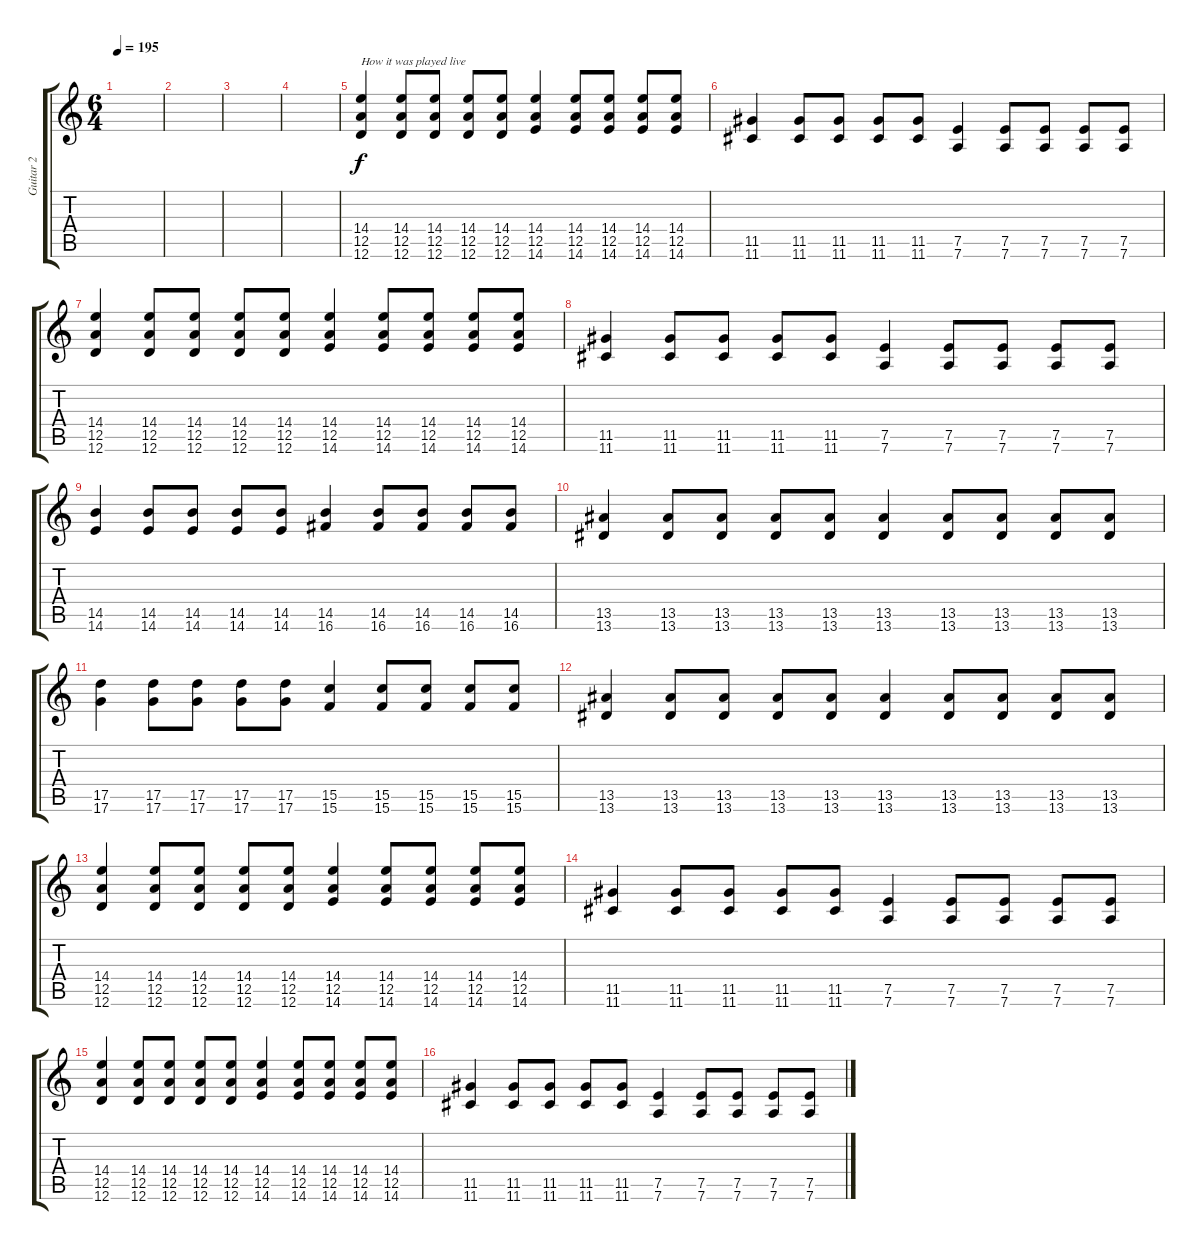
\track ("Guitar 2" "Guitar 2") {instrument distortionguitar}
\staff {score tabs}
\tuning (D4 A3 F3 D3 A2 D2) {hide}
\ts (6 4)
\tempo 195
\clef g2
\ks c
|
|
|
|
(14.4 12.5 12.6).4{txt "How it was played live" volume 16 balance 11 instrument distortionguitar} (14.4 12.5 12.6).8 (14.4 12.5 12.6).8 (14.4 12.5 12.6).8 (14.4 12.5 12.6).8 (14.4 12.5 14.6).4 (14.4 12.5 14.6).8 (14.4 12.5 14.6).8 (14.4 12.5 14.6).8 (14.4 12.5 14.6).8 |
(11.5 11.6).4 (11.5 11.6).8 (11.5 11.6).8 (11.5 11.6).8 (11.5 11.6).8 (7.5 7.6).4 (7.5 7.6).8 (7.5 7.6).8 (7.5 7.6).8 (7.5 7.6).8 |
(14.4 12.5 12.6).4 (14.4 12.5 12.6).8 (14.4 12.5 12.6).8 (14.4 12.5 12.6).8 (14.4 12.5 12.6).8 (14.4 12.5 14.6).4 (14.4 12.5 14.6).8 (14.4 12.5 14.6).8 (14.4 12.5 14.6).8 (14.4 12.5 14.6).8 |
(11.5 11.6).4 (11.5 11.6).8 (11.5 11.6).8 (11.5 11.6).8 (11.5 11.6).8 (7.5 7.6).4 (7.5 7.6).8 (7.5 7.6).8 (7.5 7.6).8 (7.5 7.6).8 |
(14.5 14.6).4 (14.5 14.6).8 (14.5 14.6).8 (14.5 14.6).8 (14.5 14.6).8 (14.5 16.6).4 (14.5 16.6).8 (14.5 16.6).8 (14.5 16.6).8 (14.5 16.6).8 |
(13.5 13.6).4 (13.5 13.6).8 (13.5 13.6).8 (13.5 13.6).8 (13.5 13.6).8 (13.5 13.6).4 (13.5 13.6).8 (13.5 13.6).8 (13.5 13.6).8 (13.5 13.6).8 |
(17.5 17.6).4 (17.5 17.6).8 (17.5 17.6).8 (17.5 17.6).8 (17.5 17.6).8 (15.5 15.6).4 (15.5 15.6).8 (15.5 15.6).8 (15.5 15.6).8 (15.5 15.6).8 |
(13.5 13.6).4 (13.5 13.6).8 (13.5 13.6).8 (13.5 13.6).8 (13.5 13.6).8 (13.5 13.6).4 (13.5 13.6).8 (13.5 13.6).8 (13.5 13.6).8 (13.5 13.6).8 |
(14.4 12.5 12.6).4 (14.4 12.5 12.6).8 (14.4 12.5 12.6).8 (14.4 12.5 12.6).8 (14.4 12.5 12.6).8 (14.4 12.5 14.6).4 (14.4 12.5 14.6).8 (14.4 12.5 14.6).8 (14.4 12.5 14.6).8 (14.4 12.5 14.6).8 |
(11.5 11.6).4 (11.5 11.6).8 (11.5 11.6).8 (11.5 11.6).8 (11.5 11.6).8 (7.5 7.6).4 (7.5 7.6).8 (7.5 7.6).8 (7.5 7.6).8 (7.5 7.6).8 |
(14.4 12.5 12.6).4 (14.4 12.5 12.6).8 (14.4 12.5 12.6).8 (14.4 12.5 12.6).8 (14.4 12.5 12.6).8 (14.4 12.5 14.6).4 (14.4 12.5 14.6).8 (14.4 12.5 14.6).8 (14.4 12.5 14.6).8 (14.4 12.5 14.6).8 |
(11.5 11.6).4 (11.5 11.6).8 (11.5 11.6).8 (11.5 11.6).8 (11.5 11.6).8 (7.5 7.6).4 (7.5 7.6).8 (7.5 7.6).8 (7.5 7.6).8 (7.5 7.6).8
